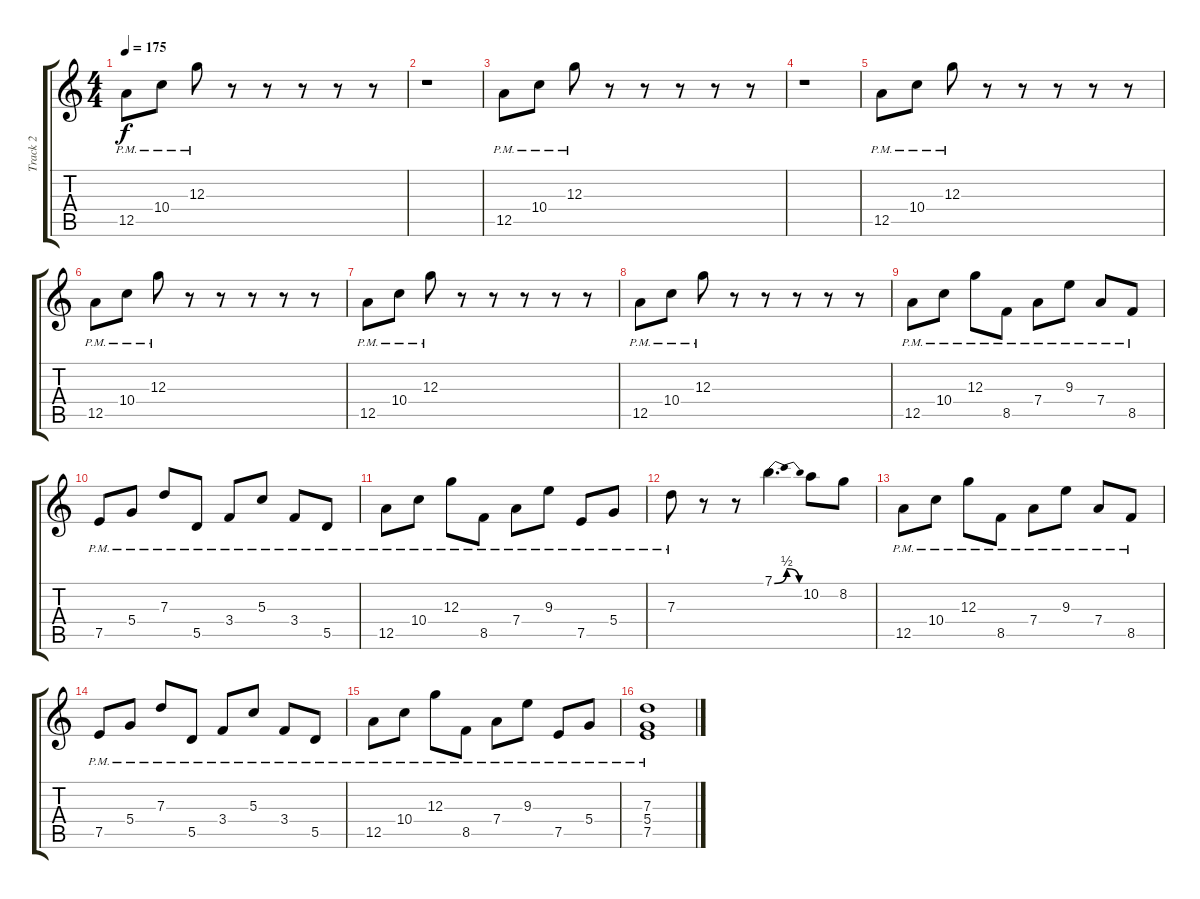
\track ("Track 2" "Track 2") {instrument overdrivenguitar}
\staff {score tabs}
\tuning (E4 B3 G3 D3 A2 E2) {hide}
\ts (4 4)
\tempo 175
\clef g2
\ks c
12.5{pm}.8{dy f instrument overdrivenguitar} 10.4{pm}.8 12.3{pm}.8 r.8 r.8 r.8 r.8 r.8 |
r.1 |
12.5{pm}.8 10.4{pm}.8 12.3{pm}.8 r.8 r.8 r.8 r.8 r.8 |
r.1 |
12.5{pm}.8 10.4{pm}.8 12.3{pm}.8 r.8 r.8 r.8 r.8 r.8 |
12.5{pm}.8 10.4{pm}.8 12.3{pm}.8 r.8 r.8 r.8 r.8 r.8 |
12.5{pm}.8 10.4{pm}.8 12.3{pm}.8 r.8 r.8 r.8 r.8 r.8 |
12.5{pm}.8 10.4{pm}.8 12.3{pm}.8 r.8 r.8 r.8 r.8 r.8 |
12.5{pm}.8 10.4{pm}.8 12.3{pm}.8 8.5{pm}.8 7.4{pm}.8 9.3{pm}.8 7.4{pm}.8 8.5{pm}.8 |
7.5{pm}.8 5.4{pm}.8 7.3{pm}.8 5.5{pm}.8 3.4{pm}.8 5.3{pm}.8 3.4{pm}.8 5.5{pm}.8 |
12.5{pm}.8 10.4{pm}.8 12.3{pm}.8 8.5{pm}.8 7.4{pm}.8 9.3{pm}.8 7.5{pm}.8 5.4{pm}.8 |
7.3{pm}.8 r.8 r.8 7.1{be (bendrelease 0 0 29 2 29 2 60 0)}.4{d} 10.2.8 8.2.8 |
12.5{pm}.8 10.4{pm}.8 12.3{pm}.8 8.5{pm}.8 7.4{pm}.8 9.3{pm}.8 7.4{pm}.8 8.5{pm}.8 |
7.5{pm}.8 5.4{pm}.8 7.3{pm}.8 5.5{pm}.8 3.4{pm}.8 5.3{pm}.8 3.4{pm}.8 5.5{pm}.8 |
12.5{pm}.8 10.4{pm}.8 12.3{pm}.8 8.5{pm}.8 7.4{pm}.8 9.3{pm}.8 7.5{pm}.8 5.4{pm}.8 |
(7.3{pm} 5.4 7.5).1
